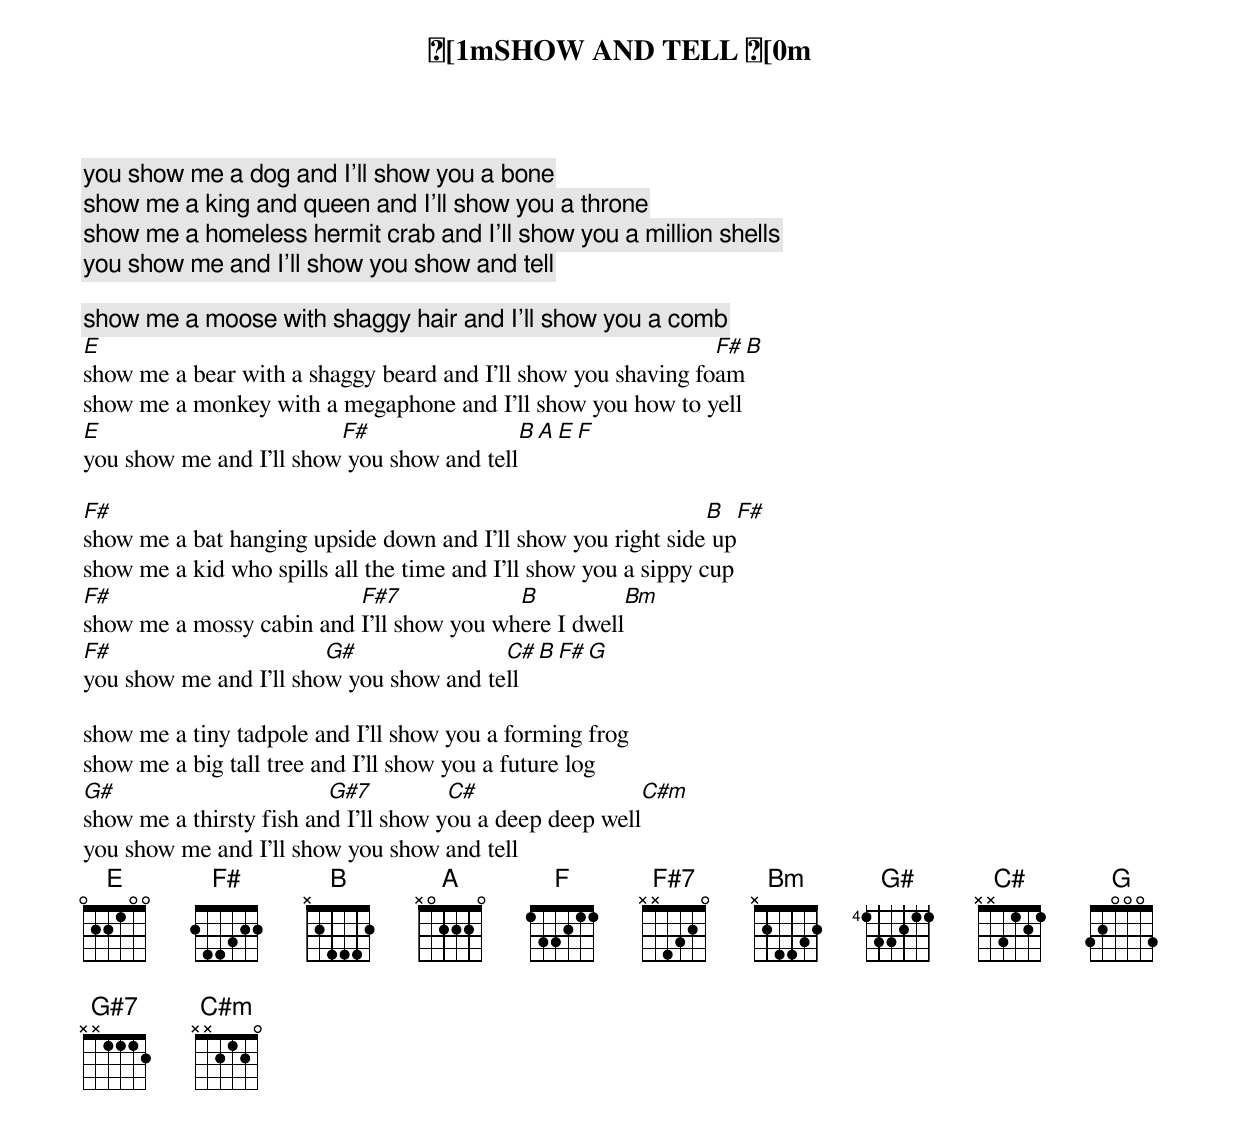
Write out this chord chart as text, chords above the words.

[1mSHOW AND TELL [0m

you show me a dog and I'll show you a bone
show me a king and queen and I'll show you a throne
show me a homeless hermit crab and I'll show you a million shells
you show me and I'll show you show and tell

show me a moose with shaggy hair and I'll show you a comb
E                                                              F#                        B
show me a bear with a shaggy beard and I'll show you shaving foam
show me a monkey with a megaphone and I'll show you how to yell
E                        F#                B             A    E  F
you show me and I'll show you show and tell

F#                                                            B                           F#
show me a bat hanging upside down and I'll show you right side up
show me a kid who spills all the time and I'll show you a sippy cup
F#                        F#7             B                       Bm
show me a mossy cabin and I'll show you where I dwell
F#                      G#               C#           B      F#  G
you show me and I'll show you show and tell

show me a tiny tadpole and I'll show you a forming frog
show me a big tall tree and I'll show you a future log
G#                       G#7          C#                             C#m
show me a thirsty fish and I'll show you a deep deep well
you show me and I'll show you show and tell
